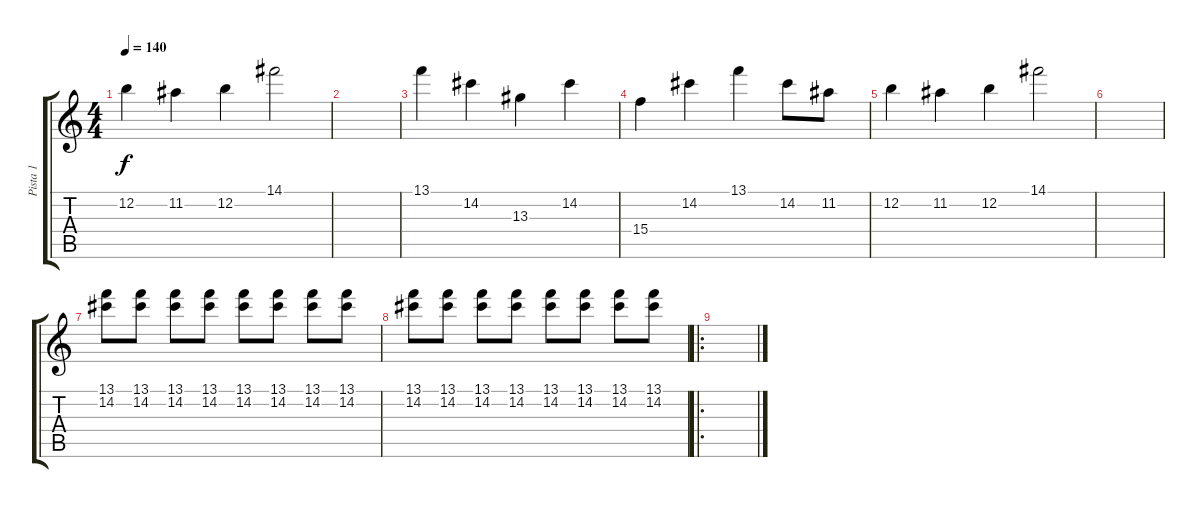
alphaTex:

\track ("Pista 1" "Pista 1") {instrument electricguitarjazz}
\staff {score tabs}
\tuning (E4 B3 G3 D3 A2 E2) {hide}
\ts (4 4)
\tempo 140
\clef g2
\ks c
12.2.4{dy f} 11.2.4 12.2.4 14.1.2 |
|
13.1.4 14.2.4 13.3.4 14.2.4 |
15.4.4 14.2.4 13.1.4 14.2.8 11.2.8 |
12.2.4 11.2.4 12.2.4 14.1.2 |
|
(13.1 14.2).8 (13.1 14.2).8 (13.1 14.2).8 (13.1 14.2).8 (13.1 14.2).8 (13.1 14.2).8 (13.1 14.2).8 (13.1 14.2).8 |
(13.1 14.2).8 (13.1 14.2).8 (13.1 14.2).8 (13.1 14.2).8 (13.1 14.2).8 (13.1 14.2).8 (13.1 14.2).8 (13.1 14.2).8 |
\ro
